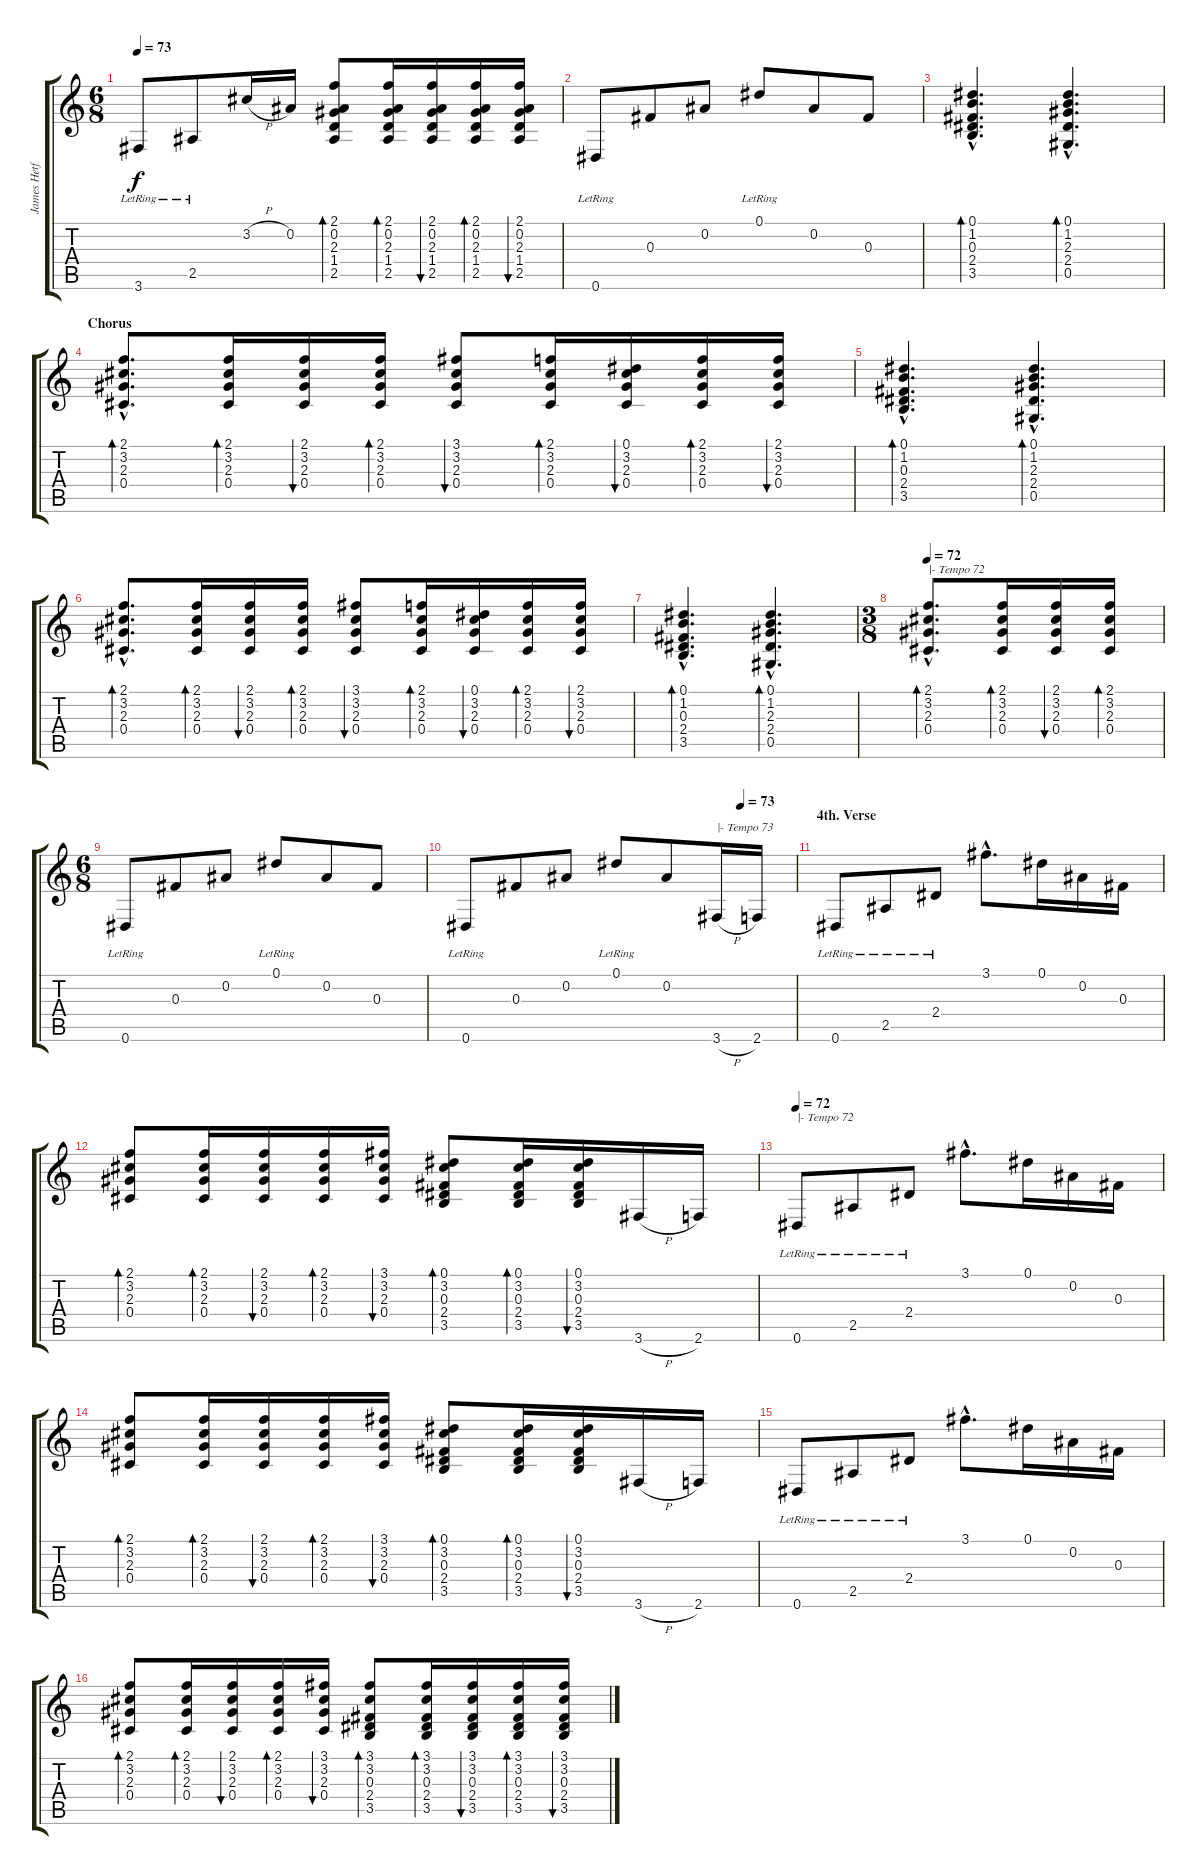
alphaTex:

\track ("James Hetfield (Clean Guitar)" "James Hetf") {instrument electricguitarclean}
\staff {score tabs}
\tuning (Eb4 Bb3 Gb3 Db3 Ab2 Eb2) {hide}
\ts (6 8)
\tempo 73
\clef g2
\ks c
3.6{lr}.8{dy f} 2.5{lr}.8 3.2{h}.16 0.2.16 (2.1 0.2 2.3 1.4 2.5).8{bd 60} (2.1 0.2 2.3 1.4 2.5).16{bd 60} (2.1 0.2 2.3 1.4 2.5).16{bu 60} (2.1 0.2 2.3 1.4 2.5).16{bd 60} (2.1 0.2 2.3 1.4 2.5).16{bu 60} |
0.6{lr}.8 0.3.8 0.2.8 0.1{lr}.8 0.2.8 0.3.8 |
(0.1{hac} 1.2{hac} 0.3{hac} 2.4{hac} 3.5{hac}).4{d bd 60} (0.1{hac} 1.2{hac} 2.3{hac} 2.4{hac} 0.5{hac}).4{d bd 60} |
\section ("" "Chorus")
(2.1{hac} 3.2{hac} 2.3{hac} 0.4{hac}).8{d bd 60} (2.1 3.2 2.3 0.4).16{bd 60} (2.1 3.2 2.3 0.4).16{bu 60} (2.1 3.2 2.3 0.4).16{bd 60} (3.1 3.2 2.3 0.4).8{bu 60} (2.1 3.2 2.3 0.4).16{bd 60} (0.1 3.2 2.3 0.4).16{bu 60} (2.1 3.2 2.3 0.4).16{bd 60} (2.1 3.2 2.3 0.4).16{bu 60} |
(0.1{hac} 1.2{hac} 0.3{hac} 2.4{hac} 3.5{hac}).4{d bd 60} (0.1{hac} 1.2{hac} 2.3{hac} 2.4{hac} 0.5{hac}).4{d bd 60} |
(2.1{hac} 3.2{hac} 2.3{hac} 0.4{hac}).8{d bd 60} (2.1 3.2 2.3 0.4).16{bd 60} (2.1 3.2 2.3 0.4).16{bu 60} (2.1 3.2 2.3 0.4).16{bd 60} (3.1 3.2 2.3 0.4).8{bu 60} (2.1 3.2 2.3 0.4).16{bd 60} (0.1 3.2 2.3 0.4).16{bu 60} (2.1 3.2 2.3 0.4).16{bd 60} (2.1 3.2 2.3 0.4).16{bu 60} |
(0.1{hac} 1.2{hac} 0.3{hac} 2.4{hac} 3.5{hac}).4{d bd 60} (0.1{hac} 1.2{hac} 2.3{hac} 2.4{hac} 0.5{hac}).4{d bd 60} |
\ts (3 8)
\tempo 72
(2.1{hac} 3.2{hac} 2.3{hac} 0.4{hac}).8{d bd 60 txt "|- Tempo 72"} (2.1 3.2 2.3 0.4).16{bd 60} (2.1 3.2 2.3 0.4).16{bu 60} (2.1 3.2 2.3 0.4).16{bd 60} |
\ts (6 8)
0.6{lr}.8 0.3.8 0.2.8 0.1{lr}.8 0.2.8 0.3.8 |
\tempo (73 0.8333333333333334)
0.6{lr}.8 0.3.8 0.2.8 0.1{lr}.8 0.2.8 3.6{h}.16{txt "|- Tempo 73"} 2.6.16 |
\section ("" "4th. Verse")
0.6{lr}.8 2.5{lr}.8 2.4{lr}.8 3.1{hac}.8{d} 0.1.16 0.2.16 0.3.16 |
(2.1 3.2 2.3 0.4).8{bd 60} (2.1 3.2 2.3 0.4).16{bd 60} (2.1 3.2 2.3 0.4).16{bu 60} (2.1 3.2 2.3 0.4).16{bd 60} (3.1 3.2 2.3 0.4).16{bu 60} (0.1 3.2 0.3 2.4 3.5).8{bd 60} (0.1 3.2 0.3 2.4 3.5).16{bd 60} (0.1 3.2 0.3 2.4 3.5).16{bu 60} 3.6{h}.16 2.6.16 |
\tempo 72
0.6{lr}.8{txt "|- Tempo 72"} 2.5{lr}.8 2.4{lr}.8 3.1{hac}.8{d} 0.1.16 0.2.16 0.3.16 |
(2.1 3.2 2.3 0.4).8{bd 60} (2.1 3.2 2.3 0.4).16{bd 60} (2.1 3.2 2.3 0.4).16{bu 60} (2.1 3.2 2.3 0.4).16{bd 60} (3.1 3.2 2.3 0.4).16{bu 60} (0.1 3.2 0.3 2.4 3.5).8{bd 60} (0.1 3.2 0.3 2.4 3.5).16{bd 60} (0.1 3.2 0.3 2.4 3.5).16{bu 60} 3.6{h}.16 2.6.16 |
0.6{lr}.8 2.5{lr}.8 2.4{lr}.8 3.1{hac}.8{d} 0.1.16 0.2.16 0.3.16 |
(2.1 3.2 2.3 0.4).8{bd 60} (2.1 3.2 2.3 0.4).16{bd 60} (2.1 3.2 2.3 0.4).16{bu 60} (2.1 3.2 2.3 0.4).16{bd 60} (3.1 3.2 2.3 0.4).16{bu 60} (3.1 3.2 0.3 2.4 3.5).8{bd 60} (3.1 3.2 0.3 2.4 3.5).16{bd 60} (3.1 3.2 0.3 2.4 3.5).16{bu 60} (3.1 3.2 0.3 2.4 3.5).16{bd 60} (3.1 3.2 0.3 2.4 3.5).16{bu 60}
